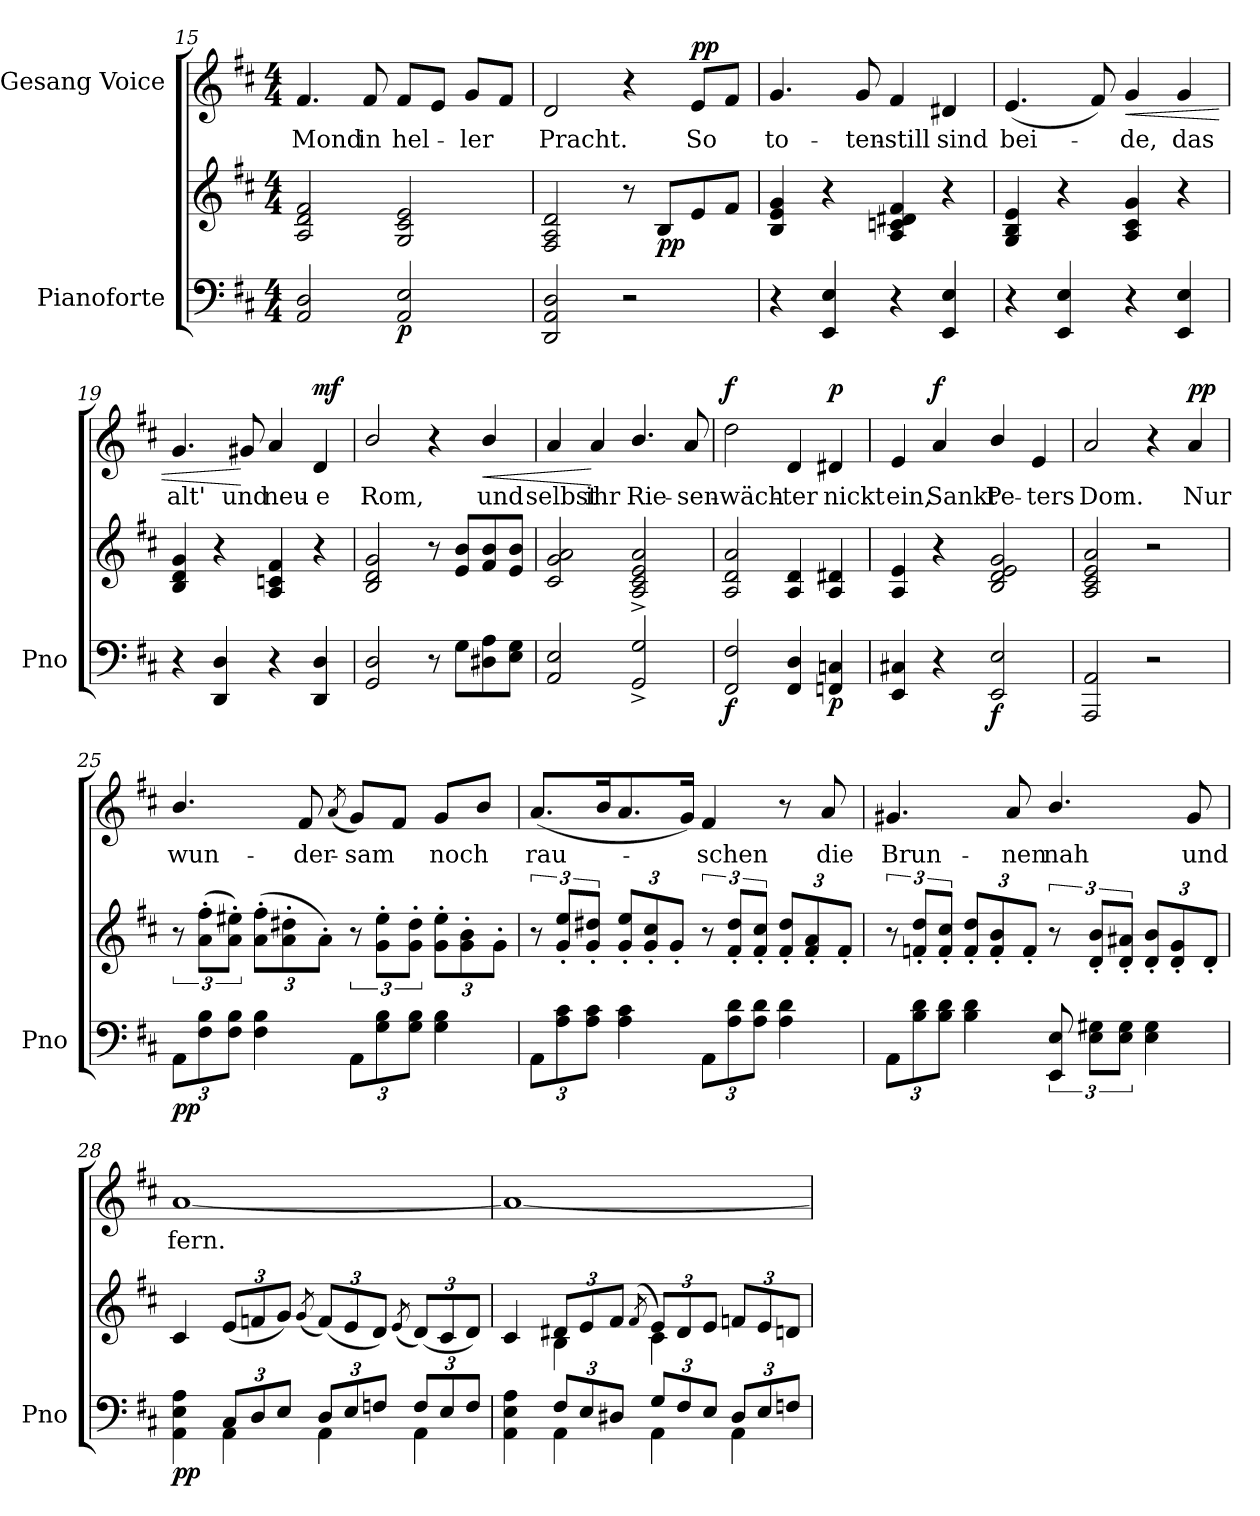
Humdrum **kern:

**kern	**kern	**dynam	**kern	**text	**dynam
*part2	*part2	*part2	*part1	*part1	*part1
*staff3	*staff2	*staff2/3	*staff1	*staff1	*staff1
*I"Pianoforte	*	*	*I"Gesang Voice	*	*
*I'Pno	*	*	*	*	*
!!LO:PB:g=z
*clefF4	*clefG2	*	*clefG2	*	*
*k[f#c#]	*k[f#c#]	*	*k[f#c#]	*	*
*M4/4	*M4/4	*	*M4/4	*	*
=15	=15	=15	=15	=15	=15
!	!	!	!	!LO:LY:b	!
2AA/ 2D/	2A/ 2d/ 2f#/	.	4.f#/	Mond	.
!	!	!	!	!LO:LY:b	!
.	.	.	8f#/	in	.
!	!	!LO:DY:b=2	!	!LO:LY:b	!
2AA/ 2E/	2G/ 2c#/ 2e/	p	8f#/L	hel-	.
.	.	.	8e/J	.	.
!	!	!	!	!LO:LY:b	!
.	.	.	8g/L	-ler	.
.	.	.	8f#/J	.	.
=16	=16	=16	=16	=16	=16
!	!	!	!	!LO:LY:b	!
2DD/ 2AA/ 2D/	2F#/ 2A/ 2d/	.	2d/	Pracht.	.
2r	8r	.	4r	.	.
!	!	!LO:DY:b	!	!	!
.	8B/L	pp	.	.	.
!	!	!	!	!LO:LY:b	!LO:DY:a
.	8e/	.	8e/L	So	pp
.	8f#/J	.	8f#/J	.	.
=17	=17	=17	=17	=17	=17
!	!	!	!	!LO:LY:b	!
4r	4B/ 4e/ 4g/	.	4.g/	to-	.
4EE/ 4E/	4r	.	.	.	.
!	!	!	!	!LO:LY:b	!
.	.	.	8g/	-ten-	.
!	!	!	!	!LO:LY:b	!
4r	4A/ 4cn/ 4d#X/ 4f#/	.	4f#/	-still	.
!	!	!	!	!LO:LY:b	!
4EE/ 4E/	4r	.	4d#X/	sind	.
=18	=18	=18	=18	=18	=18
!	!	!	!	!LO:LY:b	!
4r	4G/ 4B/ 4e/	.	(4.e/	bei-	.
4EE/ 4E/	4r	.	.	.	.
.	.	.	8f#/)	.	.
!	!	!	!	!LO:LY:b	!LO:HP:b
4r	4A/ 4c#/ 4g/	.	4g/	-de,	<
!	!	!	!	!LO:LY:b	!
4EE/ 4E/	4r	.	4g/	das	.
=19	=19	=19	=19	=19	=19
!	!	!	!	!LO:LY:b	!
4r	4B/ 4d/ 4g/	.	4.g/	alt'	.
4DD/ 4D/	4r	.	.	.	.
!	!	!	!	!LO:LY:b	!
.	.	.	8g#X/	und	[
!	!	!	!	!LO:LY:b	!
4r	4A/ 4cn/ 4f#/	.	4a/	neu-	.
!	!	!	!	!LO:LY:b	!LO:DY:a
4DD/ 4D/	4r	.	4d/	-e	mf
!!LO:PB:g=z
=20	=20	=20	=20	=20	=20
!	!	!	!	!LO:LY:b	!
2GG/ 2D/	2B/ 2d/ 2g/	.	2b/	Rom,	.
8r	8r	.	4r	.	.
8G\L	8e/ 8b/L	.	.	.	.
!	!	!	!	!LO:LY:b	!LO:HP:b
8D#X\ 8A\	8f#/ 8b/	.	4b/	und	<
8E\ 8G\J	8e/ 8b/J	.	.	.	.
=21	=21	=21	=21	=21	=21
!	!	!	!	!LO:LY:b	!
2AA/ 2E/	2c#/ 2g/ 2a/	.	4a/	selbst	.
!	!	!	!	!LO:LY:b	!
.	.	.	4a/	ihr	[
!	!	!	!	!LO:LY:b	!
2GG/^ 2G/^	2A/^> 2c#/^> 2e/^> 2a/^>	.	4.b/	Rie-	.
!	!	!	!	!LO:LY:b	!
.	.	.	8a/	-sen-	.
=22	=22	=22	=22	=22	=22
!	!	!LO:DY:b=2	!	!LO:LY:b	!LO:DY:a
2FF#/ 2F#/	2A/ 2d/ 2a/	f	2dd\	-wäch-	f
!	!	!	!	!LO:LY:b	!
4FF#/ 4D/	4A/ 4d/	.	4d/	-ter	.
!	!	!LO:DY:b=2	!	!LO:LY:b	!LO:DY:a
4FFn/ 4Cn/	4A/ 4d#X/	p	4d#X/	nickt	p
=23	=23	=23	=23	=23	=23
!	!	!	!	!LO:LY:b	!
4EE/ 4C#X/	4A/ 4e/	.	4e/	ein,	.
!	!	!	!	!LO:LY:b	!LO:DY:a
4r	4r	.	4a/	Sankt	f
!	!	!LO:DY:b=2	!	!LO:LY:b	!
2EE/ 2E/	2B/ 2d/ 2e/ 2g/	f	4b/	Pe-	.
!	!	!	!	!LO:LY:b	!
.	.	.	4e/	-ters	.
=24	=24	=24	=24	=24	=24
!	!	!	!	!LO:LY:b	!
2AAA/ 2AA/	2A/ 2c#/ 2e/ 2a/	.	2a/	Dom.	.
2r	2r	.	4r	.	.
!	!	!	!	!LO:LY:b	!LO:DY:a
.	.	.	4a/	Nur	pp
!!LO:LB:g=z
=25	=25	=25	=25	=25	=25
*Xbrackettup	*	*	*	*	*
!	!	!LO:DY:b=2	!	!LO:LY:b	!
12AA\L	12r	pp	4.b/	wun-	.
12F#\ 12B\	(12a\' 12ff#\'L	.	.	.	.
12F#\ 12B\J	12a\' 12ee#X\'J)	.	.	.	.
4F#\ 4B\	(12a\' 12ff#\'L	.	.	.	.
.	12a\' 12dd#X\'	.	.	.	.
!	!	!	!	!LO:LY:b	!
.	.	.	8f#/	-der-	.
.	12a'\J)	.	.	.	.
.	.	.	(8qa/	.	.
!	!	!	!	!LO:LY:b	!
12AA\L	12r	.	8g/L)	-sam	.
12G\ 12B\	12g\' 12ee#\'L	.	.	.	.
.	.	.	8f#/J	.	.
12G\ 12B\J	12g\' 12dd#\'J	.	.	.	.
*	*Xbrackettup	*	*	*	*
!	!	!	!	!LO:LY:b	!
4G\ 4B\	12g\' 12ee#\'L	.	8g/L	noch	.
.	12g\' 12b\'	.	.	.	.
.	.	.	8b/J	.	.
.	12g'\J	.	.	.	.
!!LO:LB:g=z
=26	=26	=26	=26	=26	=26
*	*brackettup	*	*	*	*
!	!	!	!	!LO:LY:b	!
12AA\L	12r	.	(8.a/L	rau-	.
12A\ 12c#\	12g/' 12ee/'L	.	.	.	.
12A\ 12c#\J	12g/' 12dd#X/'J	.	.	.	.
.	.	.	16b/K	.	.
*	*Xbrackettup	*	*	*	*
4A\ 4c#\	12g/' 12ee/'L	.	8.a/	.	.
.	12g/' 12cc#/'	.	.	.	.
.	12g'/J	.	.	.	.
.	.	.	16g/Jk)	.	.
*	*brackettup	*	*	*	*
!	!	!	!	!LO:LY:b	!
12AA\L	12r	.	4f#/	-schen	.
12A\ 12d\	12f#/' 12dd#/'L	.	.	.	.
12A\ 12d\J	12f#/' 12cc#/'J	.	.	.	.
*	*Xbrackettup	*	*	*	*
4A\ 4d\	12f#/' 12dd#/'L	.	8r	.	.
.	12f#/' 12a/'	.	.	.	.
!	!	!	!	!LO:LY:b	!
.	.	.	8a/	die	.
.	12f#'/J	.	.	.	.
=27	=27	=27	=27	=27	=27
*	*brackettup	*	*	*	*
!	!	!	!	!LO:LY:b	!
12AA\L	12r	.	4.g#X/	Brun-	.
12B\ 12d\	12fn/' 12dd/'L	.	.	.	.
12B\ 12d\J	12f/' 12cc#/'J	.	.	.	.
*	*Xbrackettup	*	*	*	*
4B\ 4d\	12f/' 12dd/'L	.	.	.	.
.	12f/' 12b/'	.	.	.	.
!	!	!	!	!LO:LY:b	!
.	.	.	8a/	-nen	.
.	12f'/J	.	.	.	.
*brackettup	*brackettup	*	*	*	*
!	!	!	!	!LO:LY:b	!
12EE/ 12E/	12r	.	4.b/	nah	.
12E\ 12G#X\L	12d/' 12b/'L	.	.	.	.
12E\ 12G#\J	12d/' 12a#X/'J	.	.	.	.
*	*Xbrackettup	*	*	*	*
4E\ 4G#\	12d/' 12b/'L	.	.	.	.
.	12d/' 12g/'	.	.	.	.
!	!	!	!	!LO:LY:b	!
.	.	.	8g#/	und	.
.	12d'/J	.	.	.	.
!!LO:LB:g=z
=28	=28	=28	=28	=28	=28
*^	*	*	*	*	*
!	!	!	!LO:DY:b=2	!	!LO:LY:b	!
4AA\ 4E\ 4A\	4ryy	4c#/	pp	[1a	fern.	.
*Xbrackettup	*	*	*	*	*	*
12C#/L	4AA\	(12e/L	.	.	.	.
12D/	.	12fn/	.	.	.	.
12E/J	.	12g/J)	.	.	.	.
.	.	(8qg/	.	.	.	.
12D/L	4AA\	(12f/L)	.	.	.	.
12E/	.	12e/	.	.	.	.
12Fn/J	.	12d/J)	.	.	.	.
.	.	(8qe/	.	.	.	.
12F/L	4AA\	(12d/L)	.	.	.	.
12E/	.	12c#/	.	.	.	.
12F/J	.	12d/J)	.	.	.	.
=29	=29	=29	=29	=29	=29	=29
*	*	*^	*	*	*	*
4AA\ 4E\ 4A\	4ryy	4c#/	4ryy	.	1a_	.	.
12F#/L	4AA\	12d#X/L	4B\	.	.	.	.
12E/	.	12e/	.	.	.	.	.
12D#X/J	.	12f#/J	.	.	.	.	.
.	.	(8qf#/	.	.	.	.	.
12G/L	4AA\	12e/L)	4c#\	.	.	.	.
12F#/	.	12d#/	.	.	.	.	.
12E/J	.	12e/J	.	.	.	.	.
12D#/L	4AA\	12fn/L	4ryy	.	.	.	.
12E/	.	12e/	.	.	.	.	.
12Fn/J	.	12dn/J	.	.	.	.	.
*v	*v	*	*	*	*	*	*
*	*v	*v	*	*	*	*
=	=	=	=	=	=
*-	*-	*-	*-	*-	*-
